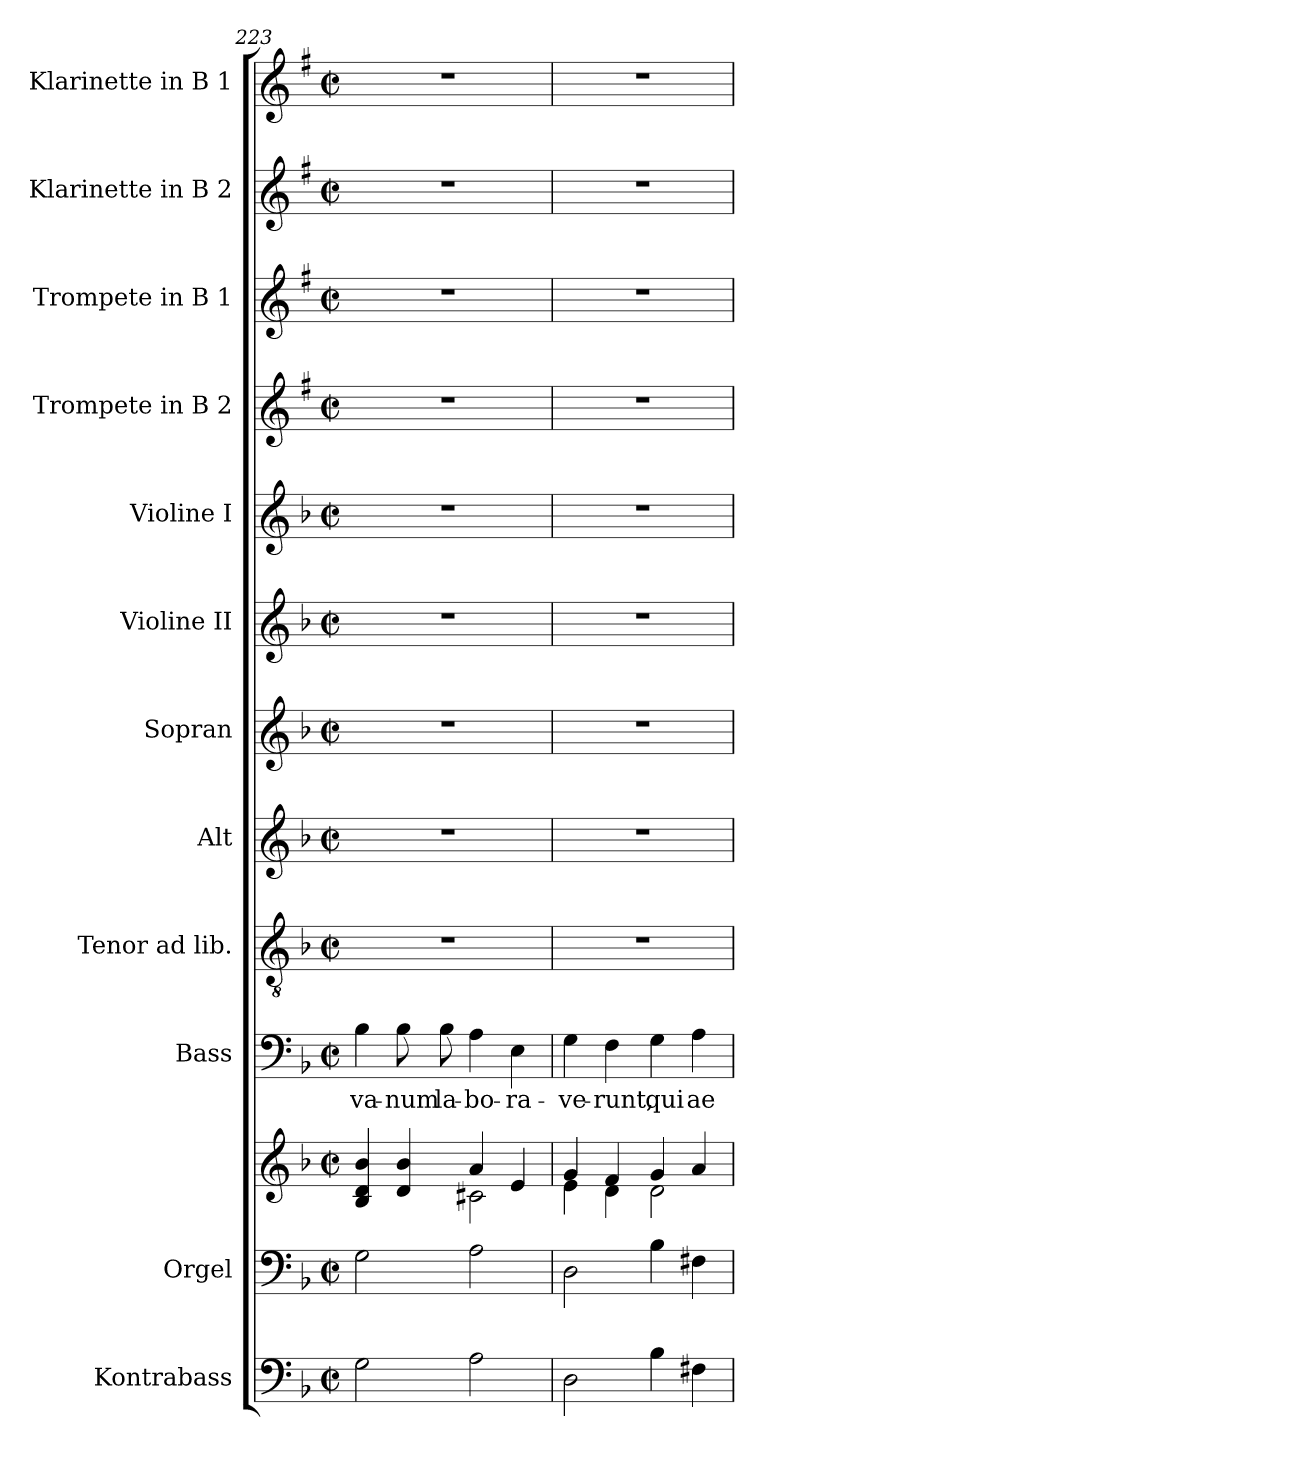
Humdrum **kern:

**kern	**kern	**kern	**kern	**text	**kern	**kern	**kern	**kern	**kern	**kern	**kern	**kern	**kern
*part12	*part11	*part11	*part10	*part10	*part9	*part8	*part7	*part6	*part5	*part4	*part3	*part2	*part1
*staff13	*staff12	*staff11	*staff10	*staff10	*staff9	*staff8	*staff7	*staff6	*staff5	*staff4	*staff3	*staff2	*staff1
*I"Kontrabass	*I"Orgel	*	*I"Bass	*	*I"Tenor ad lib.	*I"Alt	*I"Sopran	*I"Violine II	*I"Violine I	*I"Trompete in B 2	*I"Trompete in B 1	*I"Klarinette in B 2	*I"Klarinette in B 1
*I'Kb.	*I'Org.	*	*I'B	*	*I'T	*I'A	*I'S	*I'Vl. II	*I'Vl. I	*	*	*	*
*clefF4	*clefF4	*clefG2	*clefF4	*	*clefGv2	*clefG2	*clefG2	*clefG2	*clefG2	*clefG2	*clefG2	*clefG2	*clefG2
*ITrd7c12	*	*	*	*	*	*	*	*	*	*ITrd1c2	*ITrd1c2	*ITrd1c2	*ITrd1c2
*k[b-]	*k[b-]	*k[b-]	*k[b-]	*	*k[b-]	*k[b-]	*k[b-]	*k[b-]	*k[b-]	*k[b-]	*k[b-]	*k[b-]	*k[b-]
*F:	*F:	*F:	*F:	*	*F:	*F:	*F:	*F:	*F:	*F:	*F:	*F:	*F:
*M2/2	*M2/2	*M2/2	*M2/2	*	*M2/2	*M2/2	*M2/2	*M2/2	*M2/2	*M2/2	*M2/2	*M2/2	*M2/2
*met(c|)	*met(c|)	*met(c|)	*met(c|)	*	*met(c|)	*met(c|)	*met(c|)	*met(c|)	*met(c|)	*met(c|)	*met(c|)	*met(c|)	*met(c|)
=223	=223	=223	=223	=223	=223	=223	=223	=223	=223	=223	=223	=223	=223
*	*	*^	*	*	*	*	*	*	*	*	*	*	*
!	!	!	!	!	!LO:LY:b	!	!	!	!	!	!	!	!	!
2GG\	2G\	4B-/ 4d/ 4b-/	2ryy	4B-\	-va-	1r	1r	1r	1r	1r	1r	1r	1r	1r
!	!	!	!	!	!LO:LY:b	!	!	!	!	!	!	!	!	!
.	.	4d/ 4b-/	.	8B-\	-num	.	.	.	.	.	.	.	.	.
!	!	!	!	!	!LO:LY:b	!	!	!	!	!	!	!	!	!
.	.	.	.	8B-\	la-	.	.	.	.	.	.	.	.	.
!	!	!	!	!	!LO:LY:b	!	!	!	!	!	!	!	!	!
2AA\	2A\	4a/	2c#X\	4A\	-bo-	.	.	.	.	.	.	.	.	.
!	!	!	!	!	!LO:LY:b	!	!	!	!	!	!	!	!	!
.	.	4e/	.	4E\	-ra-	.	.	.	.	.	.	.	.	.
=224	=224	=224	=224	=224	=224	=224	=224	=224	=224	=224	=224	=224	=224	=224
!	!	!	!	!	!LO:LY:b	!	!	!	!	!	!	!	!	!
2DD\	2D\	4g/	4e\	4G\	-ve-	1r	1r	1r	1r	1r	1r	1r	1r	1r
!	!	!	!	!	!LO:LY:b	!	!	!	!	!	!	!	!	!
.	.	4f/	4d\	4F\	-runt,	.	.	.	.	.	.	.	.	.
!	!	!	!	!	!LO:LY:b	!	!	!	!	!	!	!	!	!
4BB-\	4B-\	4g/	2d\	4G\	qui	.	.	.	.	.	.	.	.	.
!	!	!	!	!	!LO:LY:b	!	!	!	!	!	!	!	!	!
4FF#X\	4F#X\	4a/	.	4A\	ae-	.	.	.	.	.	.	.	.	.
*	*	*v	*v	*	*	*	*	*	*	*	*	*	*	*
=	=	=	=	=	=	=	=	=	=	=	=	=	=
*-	*-	*-	*-	*-	*-	*-	*-	*-	*-	*-	*-	*-	*-
